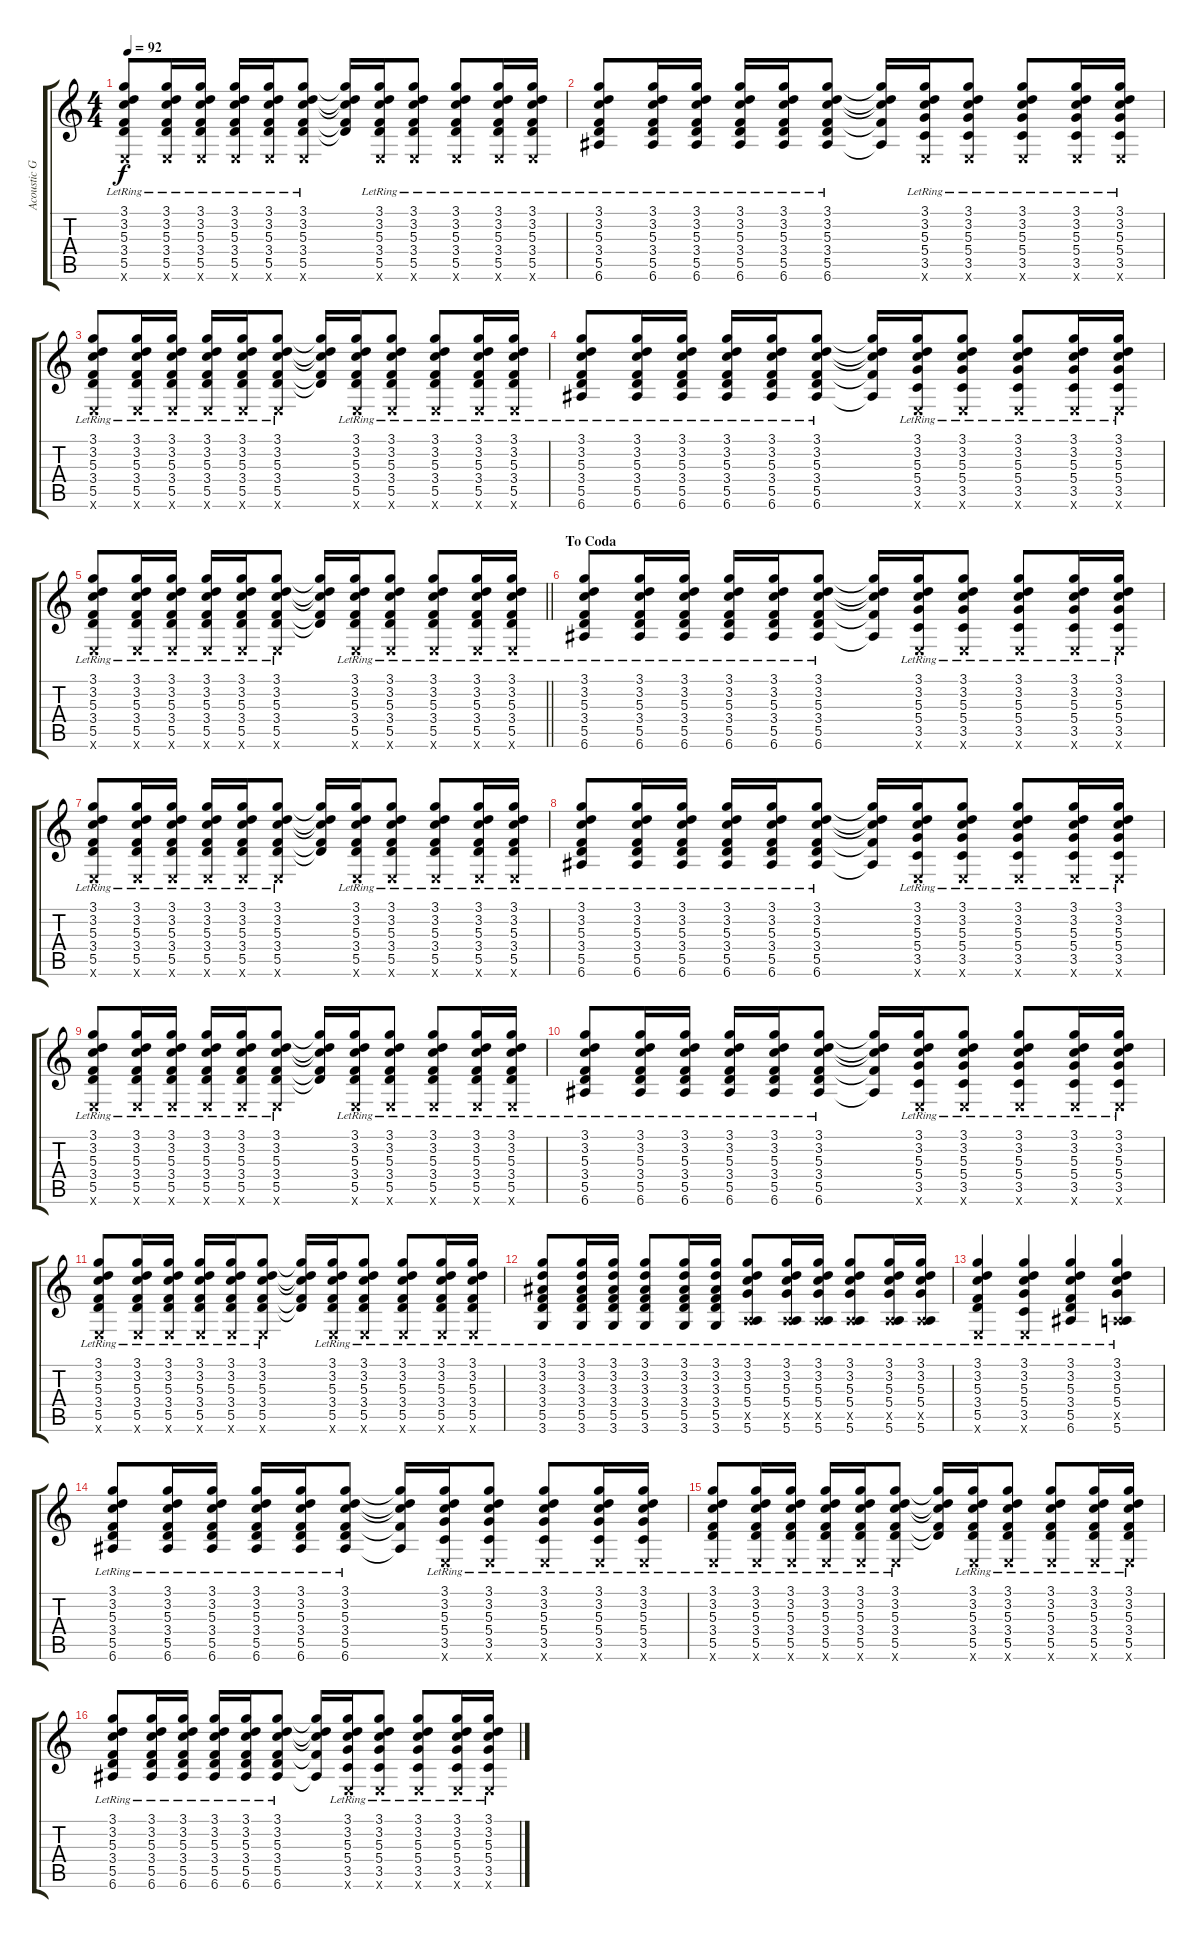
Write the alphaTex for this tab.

\track ("Acoustic Guitar" "Acoustic G") {instrument acousticguitarsteel}
\staff {score tabs}
\tuning (E4 B3 G3 D3 A2 E2) {hide}
\ts (4 4)
\tempo 92
\clef g2
\ks c
(3.1{lr} 3.2{lr} 5.3{lr} 3.4{lr} 5.5{lr} 0.6{x}).8{dy f} (3.1{lr} 3.2{lr} 5.3{lr} 3.4{lr} 5.5{lr} 0.6{x}).16 (3.1{lr} 3.2{lr} 5.3{lr} 3.4{lr} 5.5{lr} 0.6{x}).16 (3.1{lr} 3.2{lr} 5.3{lr} 3.4{lr} 5.5{lr} 0.6{x}).16 (3.1{lr} 3.2{lr} 5.3{lr} 3.4{lr} 5.5{lr} 0.6{x}).16 (3.1{lr} 3.2{lr} 5.3{lr} 3.4{lr} 5.5{lr} 0.6{x}).8 (3.1{t} 3.2{t} 5.3{t} 3.4{t} 5.5{t}).16 (3.1{lr} 3.2{lr} 5.3{lr} 3.4{lr} 5.5{lr} 0.6{x}).16 (3.1{lr} 3.2{lr} 5.3{lr} 3.4{lr} 5.5{lr} 0.6{x}).8 (3.1{lr} 3.2{lr} 5.3{lr} 3.4{lr} 5.5{lr} 0.6{x}).8 (3.1{lr} 3.2{lr} 5.3{lr} 3.4{lr} 5.5{lr} 0.6{x}).16 (3.1{lr} 3.2{lr} 5.3{lr} 3.4{lr} 5.5{lr} 0.6{x}).16 |
(3.1{lr} 3.2{lr} 5.3{lr} 3.4{lr} 5.5{lr} 6.6{lr}).8 (3.1{lr} 3.2{lr} 5.3{lr} 3.4{lr} 5.5{lr} 6.6{lr}).16 (3.1{lr} 3.2{lr} 5.3{lr} 3.4{lr} 5.5{lr} 6.6{lr}).16 (3.1{lr} 3.2{lr} 5.3{lr} 3.4{lr} 5.5{lr} 6.6{lr}).16 (3.1{lr} 3.2{lr} 5.3{lr} 3.4{lr} 5.5{lr} 6.6{lr}).16 (3.1{lr} 3.2{lr} 5.3{lr} 3.4{lr} 5.5{lr} 6.6{lr}).8 (3.1{t} 3.2{t} 5.3{t} 3.4{t} 6.6{t}).16 (3.1{lr} 3.2{lr} 5.3{lr} 5.4{lr} 3.5{lr} 0.6{x}).16 (3.1{lr} 3.2{lr} 5.3{lr} 5.4{lr} 3.5{lr} 0.6{x}).8 (3.1{lr} 3.2{lr} 5.3{lr} 5.4{lr} 3.5{lr} 0.6{x}).8 (3.1{lr} 3.2{lr} 5.3{lr} 5.4{lr} 3.5{lr} 0.6{x}).16 (3.1{lr} 3.2{lr} 5.3{lr} 5.4{lr} 3.5{lr} 0.6{x}).16 |
(3.1{lr} 3.2{lr} 5.3{lr} 3.4{lr} 5.5{lr} 0.6{x}).8 (3.1{lr} 3.2{lr} 5.3{lr} 3.4{lr} 5.5{lr} 0.6{x}).16 (3.1{lr} 3.2{lr} 5.3{lr} 3.4{lr} 5.5{lr} 0.6{x}).16 (3.1{lr} 3.2{lr} 5.3{lr} 3.4{lr} 5.5{lr} 0.6{x}).16 (3.1{lr} 3.2{lr} 5.3{lr} 3.4{lr} 5.5{lr} 0.6{x}).16 (3.1{lr} 3.2{lr} 5.3{lr} 3.4{lr} 5.5{lr} 0.6{x}).8 (3.1{t} 3.2{t} 5.3{t} 3.4{t} 5.5{t}).16 (3.1{lr} 3.2{lr} 5.3{lr} 3.4{lr} 5.5{lr} 0.6{x}).16 (3.1{lr} 3.2{lr} 5.3{lr} 3.4{lr} 5.5{lr} 0.6{x}).8 (3.1{lr} 3.2{lr} 5.3{lr} 3.4{lr} 5.5{lr} 0.6{x}).8 (3.1{lr} 3.2{lr} 5.3{lr} 3.4{lr} 5.5{lr} 0.6{x}).16 (3.1{lr} 3.2{lr} 5.3{lr} 3.4{lr} 5.5{lr} 0.6{x}).16 |
(3.1{lr} 3.2{lr} 5.3{lr} 3.4{lr} 5.5{lr} 6.6{lr}).8 (3.1{lr} 3.2{lr} 5.3{lr} 3.4{lr} 5.5{lr} 6.6{lr}).16 (3.1{lr} 3.2{lr} 5.3{lr} 3.4{lr} 5.5{lr} 6.6{lr}).16 (3.1{lr} 3.2{lr} 5.3{lr} 3.4{lr} 5.5{lr} 6.6{lr}).16 (3.1{lr} 3.2{lr} 5.3{lr} 3.4{lr} 5.5{lr} 6.6{lr}).16 (3.1{lr} 3.2{lr} 5.3{lr} 3.4{lr} 5.5{lr} 6.6{lr}).8 (3.1{t} 3.2{t} 5.3{t} 3.4{t} 6.6{t}).16 (3.1{lr} 3.2{lr} 5.3{lr} 5.4{lr} 3.5{lr} 0.6{x}).16 (3.1{lr} 3.2{lr} 5.3{lr} 5.4{lr} 3.5{lr} 0.6{x}).8 (3.1{lr} 3.2{lr} 5.3{lr} 5.4{lr} 3.5{lr} 0.6{x}).8 (3.1{lr} 3.2{lr} 5.3{lr} 5.4{lr} 3.5{lr} 0.6{x}).16 (3.1{lr} 3.2{lr} 5.3{lr} 5.4{lr} 3.5{lr} 0.6{x}).16 |
\barLineRight lightlight
(3.1{lr} 3.2{lr} 5.3{lr} 3.4{lr} 5.5{lr} 0.6{x}).8 (3.1{lr} 3.2{lr} 5.3{lr} 3.4{lr} 5.5{lr} 0.6{x}).16 (3.1{lr} 3.2{lr} 5.3{lr} 3.4{lr} 5.5{lr} 0.6{x}).16 (3.1{lr} 3.2{lr} 5.3{lr} 3.4{lr} 5.5{lr} 0.6{x}).16 (3.1{lr} 3.2{lr} 5.3{lr} 3.4{lr} 5.5{lr} 0.6{x}).16 (3.1{lr} 3.2{lr} 5.3{lr} 3.4{lr} 5.5{lr} 0.6{x}).8 (3.1{t} 3.2{t} 5.3{t} 3.4{t} 5.5{t}).16 (3.1{lr} 3.2{lr} 5.3{lr} 3.4{lr} 5.5{lr} 0.6{x}).16 (3.1{lr} 3.2{lr} 5.3{lr} 3.4{lr} 5.5{lr} 0.6{x}).8 (3.1{lr} 3.2{lr} 5.3{lr} 3.4{lr} 5.5{lr} 0.6{x}).8 (3.1{lr} 3.2{lr} 5.3{lr} 3.4{lr} 5.5{lr} 0.6{x}).16 (3.1{lr} 3.2{lr} 5.3{lr} 3.4{lr} 5.5{lr} 0.6{x}).16 |
\section ("" "To Coda")
(3.1{lr} 3.2{lr} 5.3{lr} 3.4{lr} 5.5{lr} 6.6{lr}).8 (3.1{lr} 3.2{lr} 5.3{lr} 3.4{lr} 5.5{lr} 6.6{lr}).16 (3.1{lr} 3.2{lr} 5.3{lr} 3.4{lr} 5.5{lr} 6.6{lr}).16 (3.1{lr} 3.2{lr} 5.3{lr} 3.4{lr} 5.5{lr} 6.6{lr}).16 (3.1{lr} 3.2{lr} 5.3{lr} 3.4{lr} 5.5{lr} 6.6{lr}).16 (3.1{lr} 3.2{lr} 5.3{lr} 3.4{lr} 5.5{lr} 6.6{lr}).8 (3.1{t} 3.2{t} 5.3{t} 3.4{t} 6.6{t}).16 (3.1{lr} 3.2{lr} 5.3{lr} 5.4{lr} 3.5{lr} 0.6{x}).16 (3.1{lr} 3.2{lr} 5.3{lr} 5.4{lr} 3.5{lr} 0.6{x}).8 (3.1{lr} 3.2{lr} 5.3{lr} 5.4{lr} 3.5{lr} 0.6{x}).8 (3.1{lr} 3.2{lr} 5.3{lr} 5.4{lr} 3.5{lr} 0.6{x}).16 (3.1{lr} 3.2{lr} 5.3{lr} 5.4{lr} 3.5{lr} 0.6{x}).16 |
(3.1{lr} 3.2{lr} 5.3{lr} 3.4{lr} 5.5{lr} 0.6{x}).8 (3.1{lr} 3.2{lr} 5.3{lr} 3.4{lr} 5.5{lr} 0.6{x}).16 (3.1{lr} 3.2{lr} 5.3{lr} 3.4{lr} 5.5{lr} 0.6{x}).16 (3.1{lr} 3.2{lr} 5.3{lr} 3.4{lr} 5.5{lr} 0.6{x}).16 (3.1{lr} 3.2{lr} 5.3{lr} 3.4{lr} 5.5{lr} 0.6{x}).16 (3.1{lr} 3.2{lr} 5.3{lr} 3.4{lr} 5.5{lr} 0.6{x}).8 (3.1{t} 3.2{t} 5.3{t} 3.4{t} 5.5{t}).16 (3.1{lr} 3.2{lr} 5.3{lr} 3.4{lr} 5.5{lr} 0.6{x}).16 (3.1{lr} 3.2{lr} 5.3{lr} 3.4{lr} 5.5{lr} 0.6{x}).8 (3.1{lr} 3.2{lr} 5.3{lr} 3.4{lr} 5.5{lr} 0.6{x}).8 (3.1{lr} 3.2{lr} 5.3{lr} 3.4{lr} 5.5{lr} 0.6{x}).16 (3.1{lr} 3.2{lr} 5.3{lr} 3.4{lr} 5.5{lr} 0.6{x}).16 |
(3.1{lr} 3.2{lr} 5.3{lr} 3.4{lr} 5.5{lr} 6.6{lr}).8 (3.1{lr} 3.2{lr} 5.3{lr} 3.4{lr} 5.5{lr} 6.6{lr}).16 (3.1{lr} 3.2{lr} 5.3{lr} 3.4{lr} 5.5{lr} 6.6{lr}).16 (3.1{lr} 3.2{lr} 5.3{lr} 3.4{lr} 5.5{lr} 6.6{lr}).16 (3.1{lr} 3.2{lr} 5.3{lr} 3.4{lr} 5.5{lr} 6.6{lr}).16 (3.1{lr} 3.2{lr} 5.3{lr} 3.4{lr} 5.5{lr} 6.6{lr}).8 (3.1{t} 3.2{t} 5.3{t} 3.4{t} 6.6{t}).16 (3.1{lr} 3.2{lr} 5.3{lr} 5.4{lr} 3.5{lr} 0.6{x}).16 (3.1{lr} 3.2{lr} 5.3{lr} 5.4{lr} 3.5{lr} 0.6{x}).8 (3.1{lr} 3.2{lr} 5.3{lr} 5.4{lr} 3.5{lr} 0.6{x}).8 (3.1{lr} 3.2{lr} 5.3{lr} 5.4{lr} 3.5{lr} 0.6{x}).16 (3.1{lr} 3.2{lr} 5.3{lr} 5.4{lr} 3.5{lr} 0.6{x}).16 |
(3.1{lr} 3.2{lr} 5.3{lr} 3.4{lr} 5.5{lr} 0.6{x}).8 (3.1{lr} 3.2{lr} 5.3{lr} 3.4{lr} 5.5{lr} 0.6{x}).16 (3.1{lr} 3.2{lr} 5.3{lr} 3.4{lr} 5.5{lr} 0.6{x}).16 (3.1{lr} 3.2{lr} 5.3{lr} 3.4{lr} 5.5{lr} 0.6{x}).16 (3.1{lr} 3.2{lr} 5.3{lr} 3.4{lr} 5.5{lr} 0.6{x}).16 (3.1{lr} 3.2{lr} 5.3{lr} 3.4{lr} 5.5{lr} 0.6{x}).8 (3.1{t} 3.2{t} 5.3{t} 3.4{t} 5.5{t}).16 (3.1{lr} 3.2{lr} 5.3{lr} 3.4{lr} 5.5{lr} 0.6{x}).16 (3.1{lr} 3.2{lr} 5.3{lr} 3.4{lr} 5.5{lr} 0.6{x}).8 (3.1{lr} 3.2{lr} 5.3{lr} 3.4{lr} 5.5{lr} 0.6{x}).8 (3.1{lr} 3.2{lr} 5.3{lr} 3.4{lr} 5.5{lr} 0.6{x}).16 (3.1{lr} 3.2{lr} 5.3{lr} 3.4{lr} 5.5{lr} 0.6{x}).16 |
(3.1{lr} 3.2{lr} 5.3{lr} 3.4{lr} 5.5{lr} 6.6{lr}).8 (3.1{lr} 3.2{lr} 5.3{lr} 3.4{lr} 5.5{lr} 6.6{lr}).16 (3.1{lr} 3.2{lr} 5.3{lr} 3.4{lr} 5.5{lr} 6.6{lr}).16 (3.1{lr} 3.2{lr} 5.3{lr} 3.4{lr} 5.5{lr} 6.6{lr}).16 (3.1{lr} 3.2{lr} 5.3{lr} 3.4{lr} 5.5{lr} 6.6{lr}).16 (3.1{lr} 3.2{lr} 5.3{lr} 3.4{lr} 5.5{lr} 6.6{lr}).8 (3.1{t} 3.2{t} 5.3{t} 3.4{t} 6.6{t}).16 (3.1{lr} 3.2{lr} 5.3{lr} 5.4{lr} 3.5{lr} 0.6{x}).16 (3.1{lr} 3.2{lr} 5.3{lr} 5.4{lr} 3.5{lr} 0.6{x}).8 (3.1{lr} 3.2{lr} 5.3{lr} 5.4{lr} 3.5{lr} 0.6{x}).8 (3.1{lr} 3.2{lr} 5.3{lr} 5.4{lr} 3.5{lr} 0.6{x}).16 (3.1{lr} 3.2{lr} 5.3{lr} 5.4{lr} 3.5{lr} 0.6{x}).16 |
(3.1{lr} 3.2{lr} 5.3{lr} 3.4{lr} 5.5{lr} 0.6{x}).8 (3.1{lr} 3.2{lr} 5.3{lr} 3.4{lr} 5.5{lr} 0.6{x}).16 (3.1{lr} 3.2{lr} 5.3{lr} 3.4{lr} 5.5{lr} 0.6{x}).16 (3.1{lr} 3.2{lr} 5.3{lr} 3.4{lr} 5.5{lr} 0.6{x}).16 (3.1{lr} 3.2{lr} 5.3{lr} 3.4{lr} 5.5{lr} 0.6{x}).16 (3.1{lr} 3.2{lr} 5.3{lr} 3.4{lr} 5.5{lr} 0.6{x}).8 (3.1{t} 3.2{t} 5.3{t} 3.4{t} 5.5{t}).16 (3.1{lr} 3.2{lr} 5.3{lr} 3.4{lr} 5.5{lr} 0.6{x}).16 (3.1{lr} 3.2{lr} 5.3{lr} 3.4{lr} 5.5{lr} 0.6{x}).8 (3.1{lr} 3.2{lr} 5.3{lr} 3.4{lr} 5.5{lr} 0.6{x}).8 (3.1{lr} 3.2{lr} 5.3{lr} 3.4{lr} 5.5{lr} 0.6{x}).16 (3.1{lr} 3.2{lr} 5.3{lr} 3.4{lr} 5.5{lr} 0.6{x}).16 |
(3.1{lr} 3.2{lr} 3.3{lr} 3.4{lr} 5.5{lr} 3.6{lr}).8 (3.1{lr} 3.2{lr} 3.3{lr} 3.4{lr} 5.5{lr} 3.6{lr}).16 (3.1{lr} 3.2{lr} 3.3{lr} 3.4{lr} 5.5{lr} 3.6{lr}).16 (3.1{lr} 3.2{lr} 3.3{lr} 3.4{lr} 5.5{lr} 3.6{lr}).8 (3.1{lr} 3.2{lr} 3.3{lr} 3.4{lr} 5.5{lr} 3.6{lr}).16 (3.1{lr} 3.2{lr} 3.3{lr} 3.4{lr} 5.5{lr} 3.6{lr}).16 (3.1{lr} 3.2{lr} 5.3{lr} 5.4{lr} 0.5{x} 5.6{lr}).8 (3.1{lr} 3.2{lr} 5.3{lr} 5.4{lr} 0.5{x} 5.6{lr}).16 (3.1{lr} 3.2{lr} 5.3{lr} 5.4{lr} 0.5{x} 5.6{lr}).16 (3.1{lr} 3.2{lr} 5.3{lr} 5.4{lr} 0.5{x} 5.6{lr}).8 (3.1{lr} 3.2{lr} 5.3{lr} 5.4{lr} 0.5{x} 5.6{lr}).16 (3.1{lr} 3.2{lr} 5.3{lr} 5.4{lr} 0.5{x} 5.6{lr}).16 |
(3.1{lr} 3.2{lr} 5.3{lr} 3.4{lr} 5.5{lr} 0.6{x}).4 (3.1{lr} 3.2{lr} 5.3{lr} 5.4{lr} 3.5{lr} 0.6{x}).4 (3.1{lr} 3.2{lr} 5.3{lr} 3.4{lr} 5.5{lr} 6.6{lr}).4 (3.1{lr} 3.2{lr} 5.3{lr} 5.4{lr} 0.5{x} 5.6{lr}).4 |
(3.1{lr} 3.2{lr} 5.3{lr} 3.4{lr} 5.5{lr} 6.6{lr}).8 (3.1{lr} 3.2{lr} 5.3{lr} 3.4{lr} 5.5{lr} 6.6{lr}).16 (3.1{lr} 3.2{lr} 5.3{lr} 3.4{lr} 5.5{lr} 6.6{lr}).16 (3.1{lr} 3.2{lr} 5.3{lr} 3.4{lr} 5.5{lr} 6.6{lr}).16 (3.1{lr} 3.2{lr} 5.3{lr} 3.4{lr} 5.5{lr} 6.6{lr}).16 (3.1{lr} 3.2{lr} 5.3{lr} 3.4{lr} 5.5{lr} 6.6{lr}).8 (3.1{t} 3.2{t} 5.3{t} 3.4{t} 6.6{t}).16 (3.1{lr} 3.2{lr} 5.3{lr} 5.4{lr} 3.5{lr} 0.6{x}).16 (3.1{lr} 3.2{lr} 5.3{lr} 5.4{lr} 3.5{lr} 0.6{x}).8 (3.1{lr} 3.2{lr} 5.3{lr} 5.4{lr} 3.5{lr} 0.6{x}).8 (3.1{lr} 3.2{lr} 5.3{lr} 5.4{lr} 3.5{lr} 0.6{x}).16 (3.1{lr} 3.2{lr} 5.3{lr} 5.4{lr} 3.5{lr} 0.6{x}).16 |
(3.1{lr} 3.2{lr} 5.3{lr} 3.4{lr} 5.5{lr} 0.6{x}).8 (3.1{lr} 3.2{lr} 5.3{lr} 3.4{lr} 5.5{lr} 0.6{x}).16 (3.1{lr} 3.2{lr} 5.3{lr} 3.4{lr} 5.5{lr} 0.6{x}).16 (3.1{lr} 3.2{lr} 5.3{lr} 3.4{lr} 5.5{lr} 0.6{x}).16 (3.1{lr} 3.2{lr} 5.3{lr} 3.4{lr} 5.5{lr} 0.6{x}).16 (3.1{lr} 3.2{lr} 5.3{lr} 3.4{lr} 5.5{lr} 0.6{x}).8 (3.1{t} 3.2{t} 5.3{t} 3.4{t} 5.5{t}).16 (3.1{lr} 3.2{lr} 5.3{lr} 3.4{lr} 5.5{lr} 0.6{x}).16 (3.1{lr} 3.2{lr} 5.3{lr} 3.4{lr} 5.5{lr} 0.6{x}).8 (3.1{lr} 3.2{lr} 5.3{lr} 3.4{lr} 5.5{lr} 0.6{x}).8 (3.1{lr} 3.2{lr} 5.3{lr} 3.4{lr} 5.5{lr} 0.6{x}).16 (3.1{lr} 3.2{lr} 5.3{lr} 3.4{lr} 5.5{lr} 0.6{x}).16 |
(3.1{lr} 3.2{lr} 5.3{lr} 3.4{lr} 5.5{lr} 6.6{lr}).8 (3.1{lr} 3.2{lr} 5.3{lr} 3.4{lr} 5.5{lr} 6.6{lr}).16 (3.1{lr} 3.2{lr} 5.3{lr} 3.4{lr} 5.5{lr} 6.6{lr}).16 (3.1{lr} 3.2{lr} 5.3{lr} 3.4{lr} 5.5{lr} 6.6{lr}).16 (3.1{lr} 3.2{lr} 5.3{lr} 3.4{lr} 5.5{lr} 6.6{lr}).16 (3.1{lr} 3.2{lr} 5.3{lr} 3.4{lr} 5.5{lr} 6.6{lr}).8 (3.1{t} 3.2{t} 5.3{t} 3.4{t} 6.6{t}).16 (3.1{lr} 3.2{lr} 5.3{lr} 5.4{lr} 3.5{lr} 0.6{x}).16 (3.1{lr} 3.2{lr} 5.3{lr} 5.4{lr} 3.5{lr} 0.6{x}).8 (3.1{lr} 3.2{lr} 5.3{lr} 5.4{lr} 3.5{lr} 0.6{x}).8 (3.1{lr} 3.2{lr} 5.3{lr} 5.4{lr} 3.5{lr} 0.6{x}).16 (3.1{lr} 3.2{lr} 5.3{lr} 5.4{lr} 3.5{lr} 0.6{x}).16
